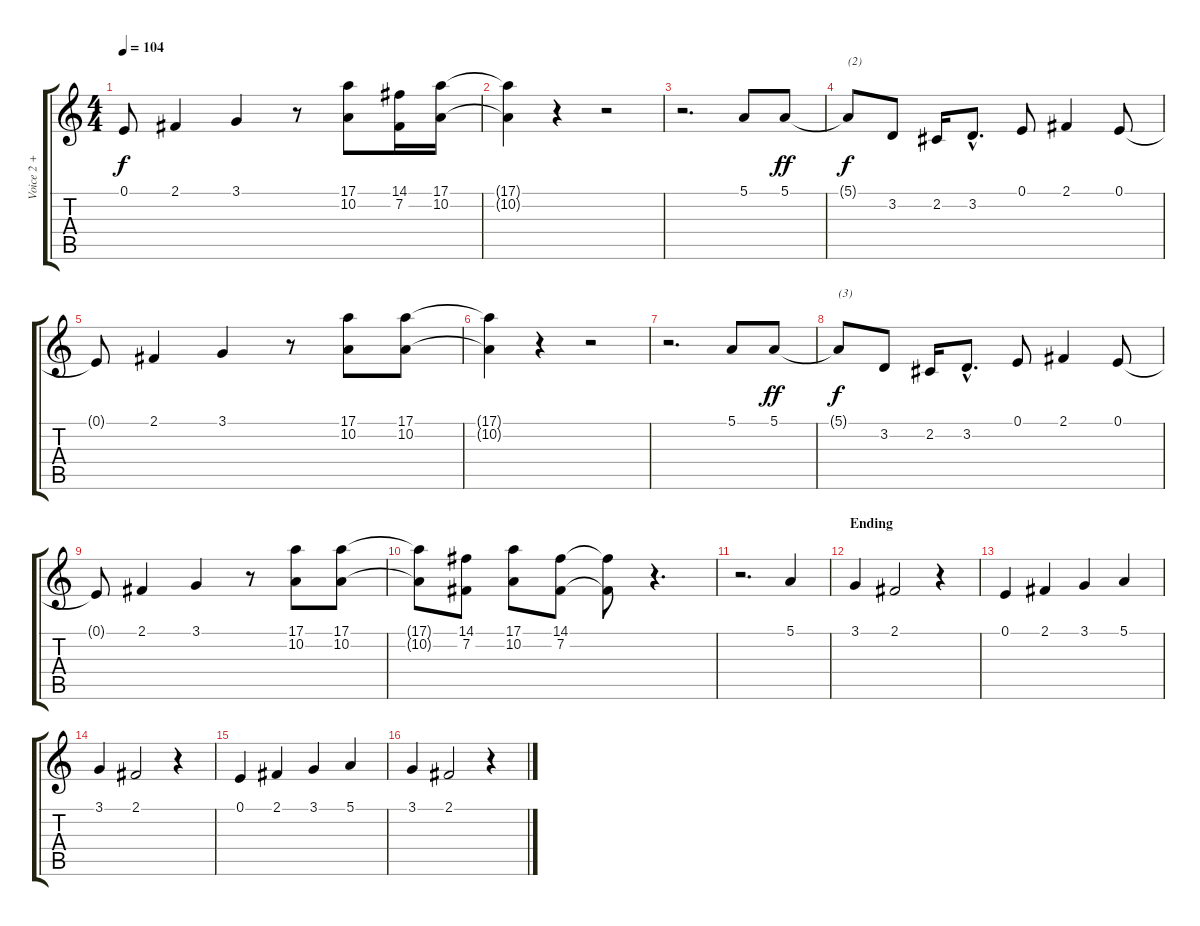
\track ("Voice 2 + 3 sometimes (choruses)" "Voice 2 + ") {instrument oboe}
\staff {score tabs}
\tuning (E4 B3 G3 D3 A2 E2) {hide}
\ts (4 4)
\tempo 104
\clef g2
\ks c
0.1{t}.8{dy f} 2.1.4 3.1.4 r.8 (17.1 10.2).8 (14.1 7.2).16 (17.1 10.2).16 |
(17.1{t} 10.2{t}).4 r.4 r.2 |
r.2{d} 5.1.8 5.1.8{dy ff} |
5.1{t}.8{txt "(2)" dy f} 3.2.8 2.2.16 3.2{hac}.8{d} 0.1.8 2.1.4 0.1.8 |
0.1{t}.8 2.1.4 3.1.4 r.8 (17.1 10.2).8 (17.1 10.2).8 |
(17.1{t} 10.2{t}).4 r.4 r.2 |
r.2{d} 5.1.8 5.1.8{dy ff} |
5.1{t}.8{txt "(3)" dy f} 3.2.8 2.2.16 3.2{hac}.8{d} 0.1.8 2.1.4 0.1.8 |
0.1{t}.8 2.1.4 3.1.4 r.8 (17.1 10.2).8 (17.1 10.2).8 |
(17.1{t} 10.2{t}).8 (14.1 7.2).8 (17.1 10.2).8 (14.1 7.2).8 (14.1{t} 7.2{t}).8 r.4{d} |
r.2{d} 5.1.4 |
\section ("" "Ending")
3.1.4 2.1.2 r.4 |
0.1.4 2.1.4 3.1.4 5.1.4 |
3.1.4 2.1.2 r.4 |
0.1.4 2.1.4 3.1.4 5.1.4 |
3.1.4 2.1.2 r.4
